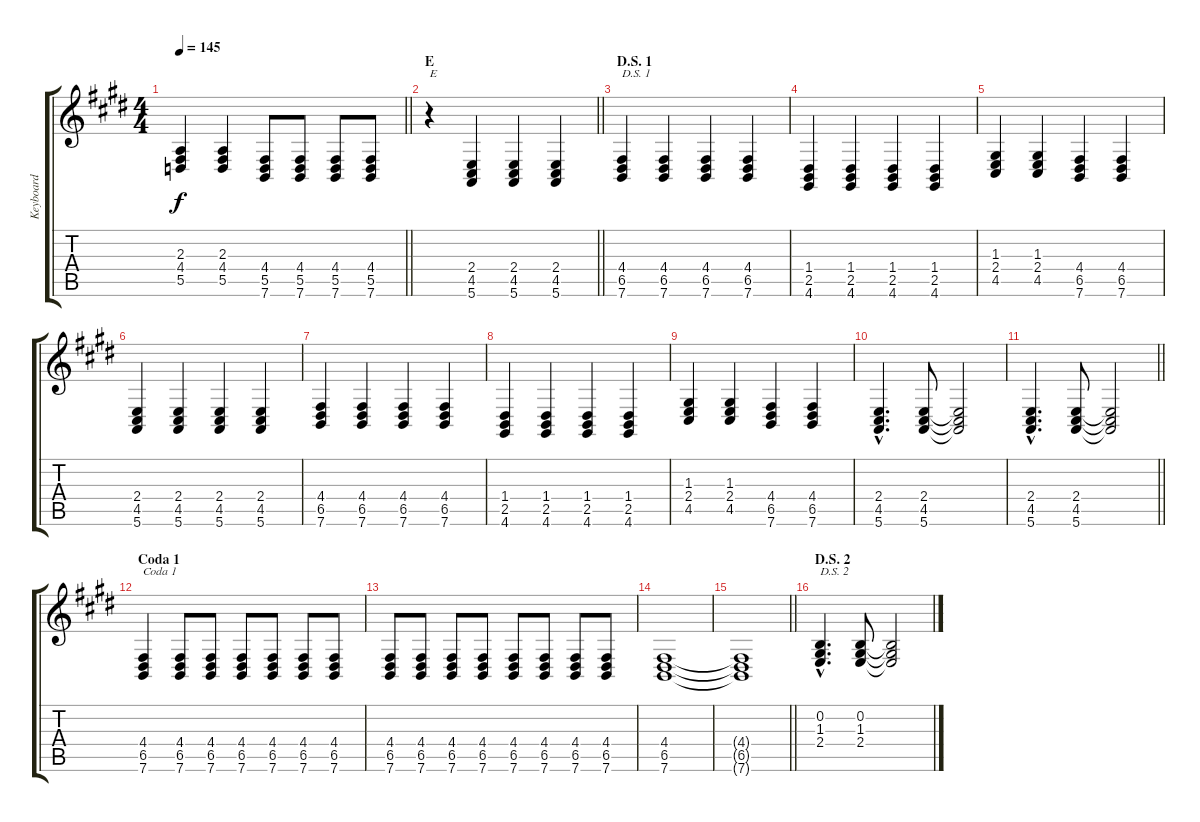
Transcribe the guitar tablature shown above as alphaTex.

\track ("Keyboard" "Keyboard") {instrument acousticgrandpiano}
\staff {score tabs}
\tuning (E4 B3 G3 D3 A2 E2) {hide}
\ts (4 4)
\tempo 145
\clef g2
\barLineRight lightlight
\ks e
(2.3 4.4 5.5).4{dy f} (2.3 4.4 5.5).4 (4.4 5.5 7.6).8 (4.4 5.5 7.6).8 (4.4 5.5 7.6).8 (4.4 5.5 7.6).8 |
\section ("" "E")
\barLineRight lightlight
r.4{txt "E"} (2.4 4.5 5.6).4 (2.4 4.5 5.6).4 (2.4 4.5 5.6).4 |
\section ("" "D.S. 1")
(4.4 6.5 7.6).4{txt "D.S. 1"} (4.4 6.5 7.6).4 (4.4 6.5 7.6).4 (4.4 6.5 7.6).4 |
(1.4 2.5 4.6).4 (1.4 2.5 4.6).4 (1.4 2.5 4.6).4 (1.4 2.5 4.6).4 |
(1.3 2.4 4.5).4 (1.3 2.4 4.5).4 (4.4 6.5 7.6).4 (4.4 6.5 7.6).4 |
(2.4 4.5 5.6).4 (2.4 4.5 5.6).4 (2.4 4.5 5.6).4 (2.4 4.5 5.6).4 |
(4.4 6.5 7.6).4 (4.4 6.5 7.6).4 (4.4 6.5 7.6).4 (4.4 6.5 7.6).4 |
(1.4 2.5 4.6).4 (1.4 2.5 4.6).4 (1.4 2.5 4.6).4 (1.4 2.5 4.6).4 |
(1.3 2.4 4.5).4 (1.3 2.4 4.5).4 (4.4 6.5 7.6).4 (4.4 6.5 7.6).4 |
(2.4{hac} 4.5{hac} 5.6{hac}).4{d} (2.4 4.5 5.6).8 (2.4{t} 4.5{t} 5.6{t}).2 |
\barLineRight lightlight
(2.4{hac} 4.5{hac} 5.6{hac}).4{d} (2.4 4.5 5.6).8 (2.4{t} 4.5{t} 5.6{t}).2 |
\section ("" "Coda 1")
(4.4 6.5 7.6).4{txt "Coda 1"} (4.4 6.5 7.6).8 (4.4 6.5 7.6).8 (4.4 6.5 7.6).8 (4.4 6.5 7.6).8 (4.4 6.5 7.6).8 (4.4 6.5 7.6).8 |
(4.4 6.5 7.6).8 (4.4 6.5 7.6).8 (4.4 6.5 7.6).8 (4.4 6.5 7.6).8 (4.4 6.5 7.6).8 (4.4 6.5 7.6).8 (4.4 6.5 7.6).8 (4.4 6.5 7.6).8 |
(4.4 6.5 7.6).1 |
\barLineRight lightlight
(4.4{t} 6.5{t} 7.6{t}).1 |
\section ("" "D.S. 2")
(0.2{hac} 1.3{hac} 2.4{hac}).4{d txt "D.S. 2"} (0.2 1.3 2.4).8 (0.2{t} 1.3{t} 2.4{t}).2
